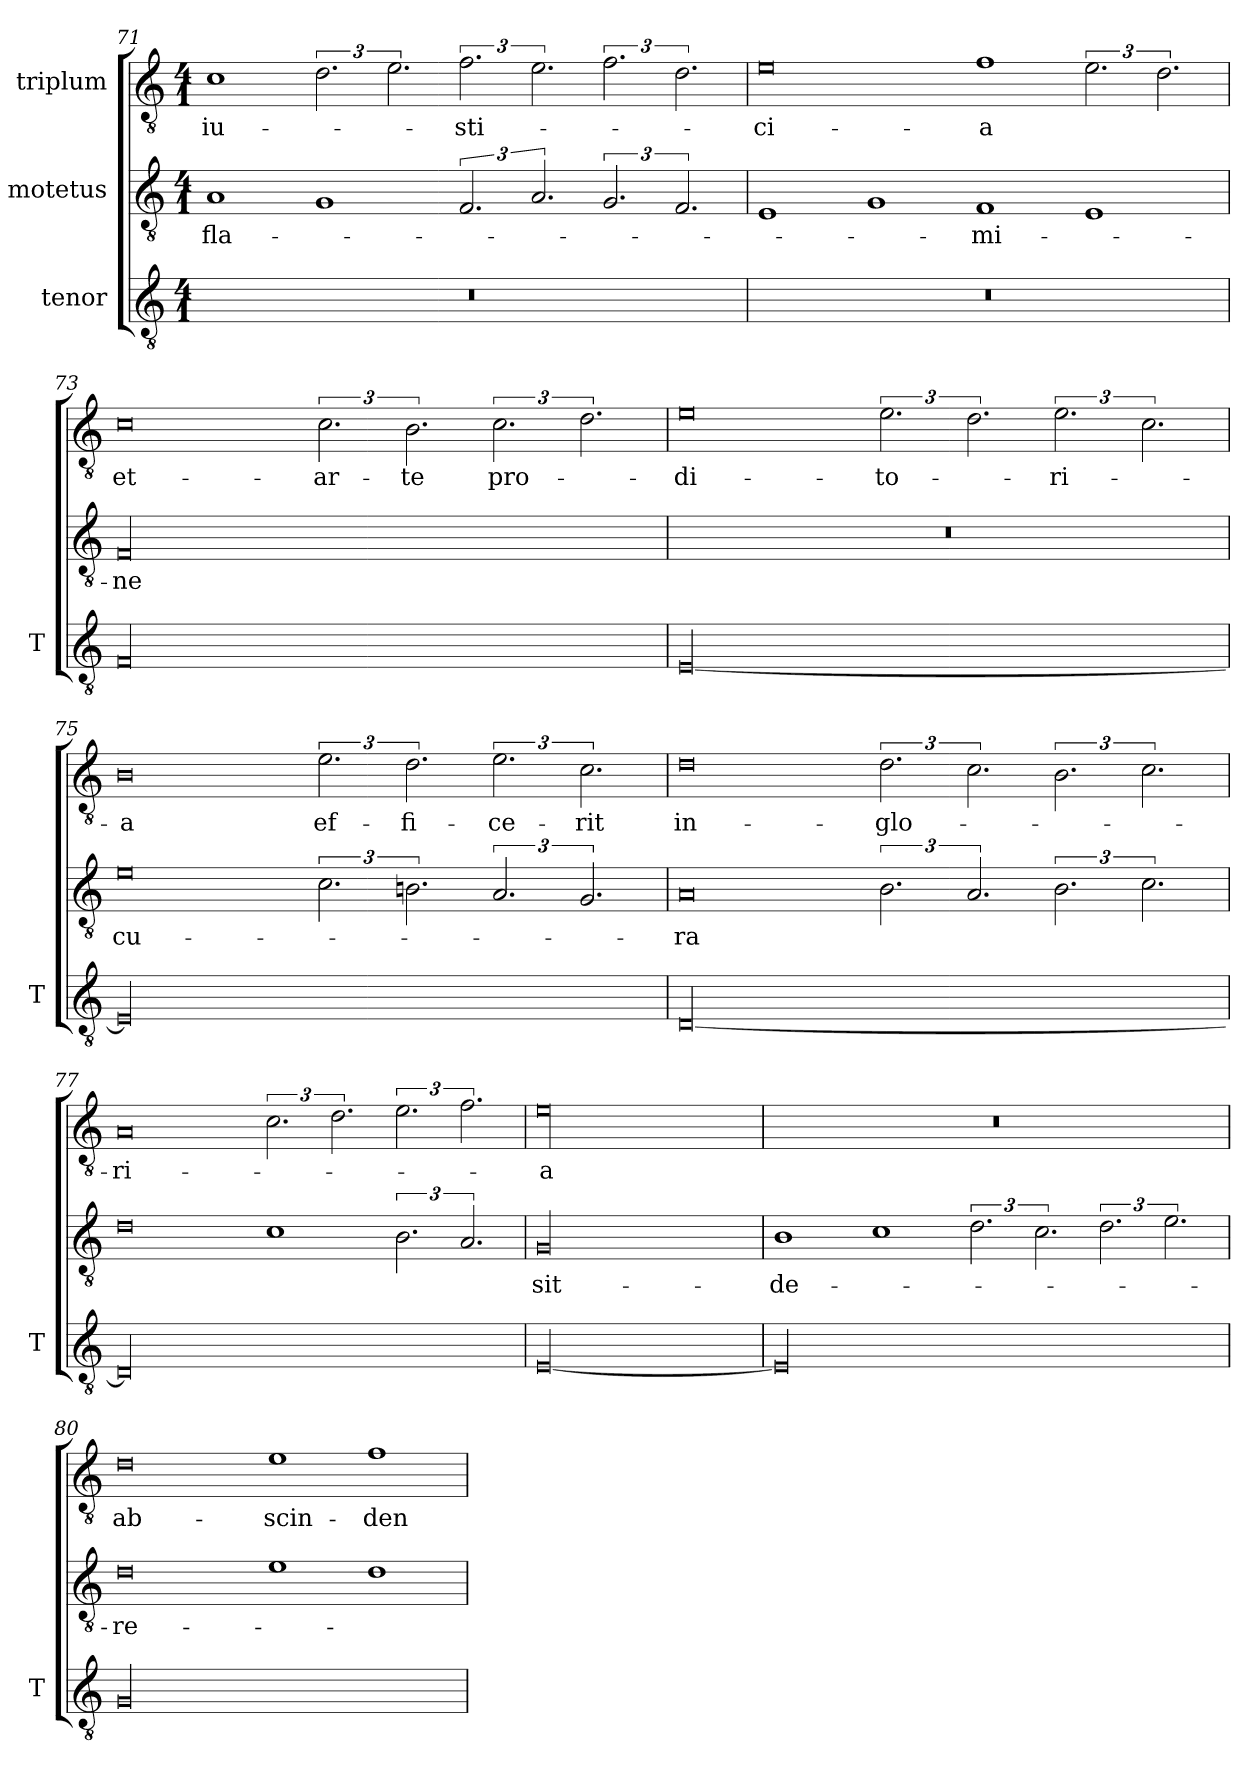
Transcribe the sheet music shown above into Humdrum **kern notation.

**kern	**kern	**text	**kern	**text
*part3	*part2	*part2	*part1	*part1
*staff3	*staff2	*staff2	*staff1	*staff1
*I"tenor	*I"motetus	*	*I"triplum	*
*I'T	*	*	*	*
*clefGv2	*clefGv2	*	*clefGv2	*
*k[]	*k[]	*	*k[]	*
*C:	*C:	*	*C:	*
*M4/1	*M4/1	*	*M4/1	*
=71	=71	=71	=71	=71
00r	1A/	fla-	1c\	iu-
.	1G/	.	3.d\	.
.	.	.	3.e\	.
.	3.F/	.	3.f\	-sti-
.	3.A/	.	3.e\	.
.	3.G/	.	3.f\	.
.	3.F/	.	3.d\	.
=72	=72	=72	=72	=72
00r	1E/	.	0e\	-ci-
.	1G/	.	.	.
.	1F/	-mi-	1f\	-a
.	1E/	.	3.e\	.
.	.	.	3.d\	.
=73	=73	=73	=73	=73
00F/	00F/	-ne	0c\	et-
.	.	.	3.c\	ar-
.	.	.	3.B\	-te
.	.	.	3.c\	pro-
.	.	.	3.d\	.
=74	=74	=74	=74	=74
[00E/	00r	.	0e\	-di-
.	.	.	3.e\	-to-
.	.	.	3.d\	.
.	.	.	3.e\	-ri-
.	.	.	3.c\	.
=75	=75	=75	=75	=75
00E/]	0e\	cu-	0B\	-a
.	3.c\	.	3.e\	ef-
.	3.Bn\	.	3.d\	-fi-
.	3.A/	.	3.e\	-ce-
.	3.G/	.	3.c\	-rit
=76	=76	=76	=76	=76
[00D/	0A/	-ra	0d\	in-
.	3.B\	.	3.d\	-glo-
.	3.A/	.	3.c\	.
.	3.B\	.	3.B\	.
.	3.c\	.	3.c\	.
=77	=77	=77	=77	=77
00D/]	0d\	.	0A/	-ri-
.	1c\	.	3.c\	.
.	.	.	3.d\	.
.	3.B\	.	3.e\	.
.	3.A/	.	3.f\	.
=78	=78	=78	=78	=78
[00E/	00G/	sit-	00e\	-a
!!LO:PB:g=z
=79	=79	=79	=79	=79
00E/]	1B\	de-	00r	.
.	1c\	.	.	.
.	3.d\	.	.	.
.	3.c\	.	.	.
.	3.d\	.	.	.
.	3.e\	.	.	.
=80	=80	=80	=80	=80
00G/	0d\	re-	0d\	ab-
.	1e\	.	1e\	scin-
.	1d\	.	1f\	-den-
=	=	=	=	=
*-	*-	*-	*-	*-
